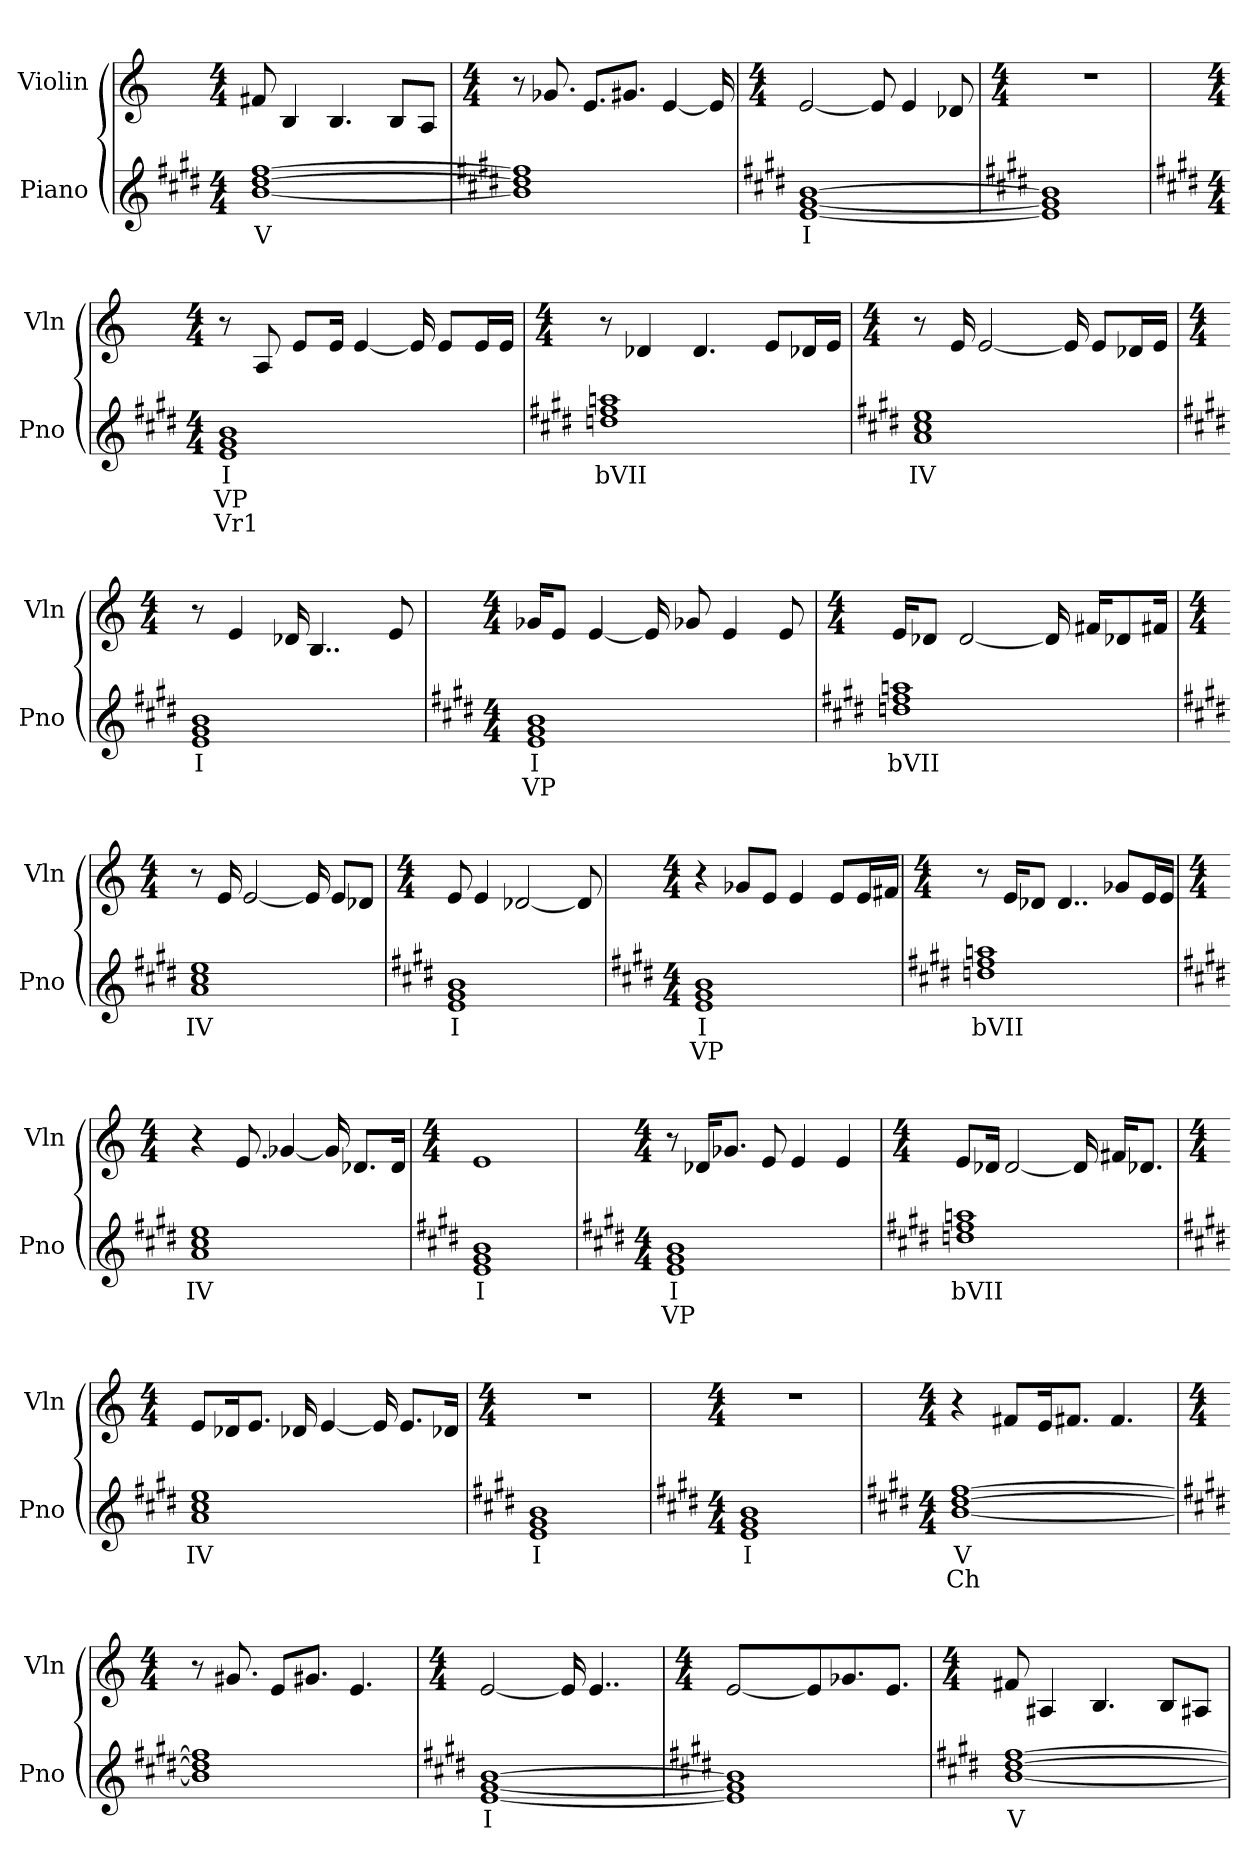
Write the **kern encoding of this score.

**kern	**text	**text	**text	**kern
*part2	*part2	*part2	*part2	*part1
*staff2	*staff2	*staff2	*staff2	*staff1
*I"Piano	*	*	*	*I"Violin
*I'Pno	*	*	*	*I'Vln
*k[f#c#g#d#]	*	*	*	*
*E:	*	*	*	*
*M4/4	*	*	*	*M4/4
=	=	=	=	=
[1b [1dd# [1ff#	V	.	.	8f#X
.	.	.	.	4B
.	.	.	.	4.B
.	.	.	.	8BL
.	.	.	.	8AJ
=	=	=	=	=
*k[f#c#g#d#]	*	*	*	*
*E:	*	*	*	*
*	*	*	*	*M4/4
1b] 1dd#] 1ff#]	.	.	.	8r
.	.	.	.	8.g-X
.	.	.	.	8.eL
.	.	.	.	8.g#XJ
.	.	.	.	[4e
.	.	.	.	16e]
=	=	=	=	=
*k[f#c#g#d#]	*	*	*	*
*E:	*	*	*	*
*	*	*	*	*M4/4
[1e [1g# [1b	I	.	.	[2e
.	.	.	.	8e]
.	.	.	.	4e
.	.	.	.	8d-X
=	=	=	=	=
*k[f#c#g#d#]	*	*	*	*
*E:	*	*	*	*
*	*	*	*	*M4/4
1e] 1g#] 1b]	.	.	.	1r
=	=	=	=	=
*k[f#c#g#d#]	*	*	*	*
*E:	*	*	*	*
*M4/4	*	*	*	*M4/4
1e 1g# 1b	I	VP	Vr1	8r
.	.	.	.	8A
.	.	.	.	8eL
.	.	.	.	16eJk
.	.	.	.	[4e
.	.	.	.	16e]
.	.	.	.	8eL
.	.	.	.	16eL
.	.	.	.	16eJJ
=	=	=	=	=
*k[f#c#g#d#]	*	*	*	*
*E:	*	*	*	*
*	*	*	*	*M4/4
1ddn 1ff# 1aan	bVII	.	.	8r
.	.	.	.	4d-X
.	.	.	.	4.d-
.	.	.	.	8eL
.	.	.	.	16d-XL
.	.	.	.	16eJJ
=	=	=	=	=
*k[f#c#g#d#]	*	*	*	*
*E:	*	*	*	*
*	*	*	*	*M4/4
1a 1cc# 1ee	IV	.	.	8r
.	.	.	.	16e
.	.	.	.	[2e
.	.	.	.	16e]
.	.	.	.	8eL
.	.	.	.	16d-XL
.	.	.	.	16eJJ
=	=	=	=	=
*k[f#c#g#d#]	*	*	*	*
*E:	*	*	*	*
*	*	*	*	*M4/4
1e 1g# 1b	I	.	.	8r
.	.	.	.	4e
.	.	.	.	16d-X
.	.	.	.	4..B
.	.	.	.	8e
=	=	=	=	=
*k[f#c#g#d#]	*	*	*	*
*E:	*	*	*	*
*M4/4	*	*	*	*M4/4
1e 1g# 1b	I	VP	.	16g-XKL
.	.	.	.	8eJ
.	.	.	.	[4e
.	.	.	.	16e]
.	.	.	.	8g-X
.	.	.	.	4e
.	.	.	.	8e
=	=	=	=	=
*k[f#c#g#d#]	*	*	*	*
*E:	*	*	*	*
*	*	*	*	*M4/4
1ddn 1ff# 1aan	bVII	.	.	16eKL
.	.	.	.	8d-XJ
.	.	.	.	[2d-
.	.	.	.	16d-]
.	.	.	.	16f#XKL
.	.	.	.	8d-X
.	.	.	.	16f#XJk
=	=	=	=	=
*k[f#c#g#d#]	*	*	*	*
*E:	*	*	*	*
*	*	*	*	*M4/4
1a 1cc# 1ee	IV	.	.	8r
.	.	.	.	16e
.	.	.	.	[2e
.	.	.	.	16e]
.	.	.	.	8eL
.	.	.	.	8d-XJ
=	=	=	=	=
*k[f#c#g#d#]	*	*	*	*
*E:	*	*	*	*
*	*	*	*	*M4/4
1e 1g# 1b	I	.	.	8e
.	.	.	.	4e
.	.	.	.	[2d-X
.	.	.	.	8d-]
=	=	=	=	=
*k[f#c#g#d#]	*	*	*	*
*E:	*	*	*	*
*M4/4	*	*	*	*M4/4
1e 1g# 1b	I	VP	.	4r
.	.	.	.	8g-XL
.	.	.	.	8eJ
.	.	.	.	4e
.	.	.	.	8eL
.	.	.	.	16eL
.	.	.	.	16f#XJJ
=	=	=	=	=
*k[f#c#g#d#]	*	*	*	*
*E:	*	*	*	*
*	*	*	*	*M4/4
1ddn 1ff# 1aan	bVII	.	.	8r
.	.	.	.	16eKL
.	.	.	.	8d-XJ
.	.	.	.	4..d-
.	.	.	.	8g-XL
.	.	.	.	16eL
.	.	.	.	16eJJ
=	=	=	=	=
*k[f#c#g#d#]	*	*	*	*
*E:	*	*	*	*
*	*	*	*	*M4/4
1a 1cc# 1ee	IV	.	.	4r
.	.	.	.	8.e
.	.	.	.	[4g-X
.	.	.	.	16g-]
.	.	.	.	8.d-XL
.	.	.	.	16d-Jk
=	=	=	=	=
*k[f#c#g#d#]	*	*	*	*
*E:	*	*	*	*
*	*	*	*	*M4/4
1e 1g# 1b	I	.	.	1e
=	=	=	=	=
*k[f#c#g#d#]	*	*	*	*
*E:	*	*	*	*
*M4/4	*	*	*	*M4/4
1e 1g# 1b	I	VP	.	8r
.	.	.	.	16d-XKL
.	.	.	.	8.g-XJ
.	.	.	.	8e
.	.	.	.	4e
.	.	.	.	4e
=	=	=	=	=
*k[f#c#g#d#]	*	*	*	*
*E:	*	*	*	*
*	*	*	*	*M4/4
1ddn 1ff# 1aan	bVII	.	.	8eL
.	.	.	.	16d-XJk
.	.	.	.	[2d-
.	.	.	.	16d-]
.	.	.	.	16f#XKL
.	.	.	.	8.d-XJ
=	=	=	=	=
*k[f#c#g#d#]	*	*	*	*
*E:	*	*	*	*
*	*	*	*	*M4/4
1a 1cc# 1ee	IV	.	.	8eL
.	.	.	.	16d-XK
.	.	.	.	8.eJ
.	.	.	.	16d-X
.	.	.	.	[4e
.	.	.	.	16e]
.	.	.	.	8.eL
.	.	.	.	16d-XJk
=	=	=	=	=
*k[f#c#g#d#]	*	*	*	*
*E:	*	*	*	*
*	*	*	*	*M4/4
1e 1g# 1b	I	.	.	1r
=	=	=	=	=
*k[f#c#g#d#]	*	*	*	*
*E:	*	*	*	*
*M4/4	*	*	*	*M4/4
1e 1g# 1b	I	.	.	1r
=	=	=	=	=
*k[f#c#g#d#]	*	*	*	*
*E:	*	*	*	*
*M4/4	*	*	*	*M4/4
[1b [1dd# [1ff#	V	Ch	.	4r
.	.	.	.	8f#XL
.	.	.	.	16eK
.	.	.	.	8.f#XJ
.	.	.	.	4.f#
=	=	=	=	=
*k[f#c#g#d#]	*	*	*	*
*E:	*	*	*	*
*	*	*	*	*M4/4
1b] 1dd#] 1ff#]	.	.	.	8r
.	.	.	.	8.g#X
.	.	.	.	8eL
.	.	.	.	8.g#XJ
.	.	.	.	4.e
=	=	=	=	=
*k[f#c#g#d#]	*	*	*	*
*E:	*	*	*	*
*	*	*	*	*M4/4
[1e [1g# [1b	I	.	.	[2e
.	.	.	.	16e]
.	.	.	.	4..e
=	=	=	=	=
*k[f#c#g#d#]	*	*	*	*
*E:	*	*	*	*
*	*	*	*	*M4/4
1e] 1g#] 1b]	.	.	.	[2e
.	.	.	.	8e]
.	.	.	.	8.g-X
.	.	.	.	8.eJ
=	=	=	=	=
*k[f#c#g#d#]	*	*	*	*
*E:	*	*	*	*
*	*	*	*	*M4/4
[1b [1dd# [1ff#	V	.	.	8f#X
.	.	.	.	4A#X
.	.	.	.	4.B
.	.	.	.	8BL
.	.	.	.	8A#XJ
=	=	=	=	=
*-	*-	*-	*-	*-
